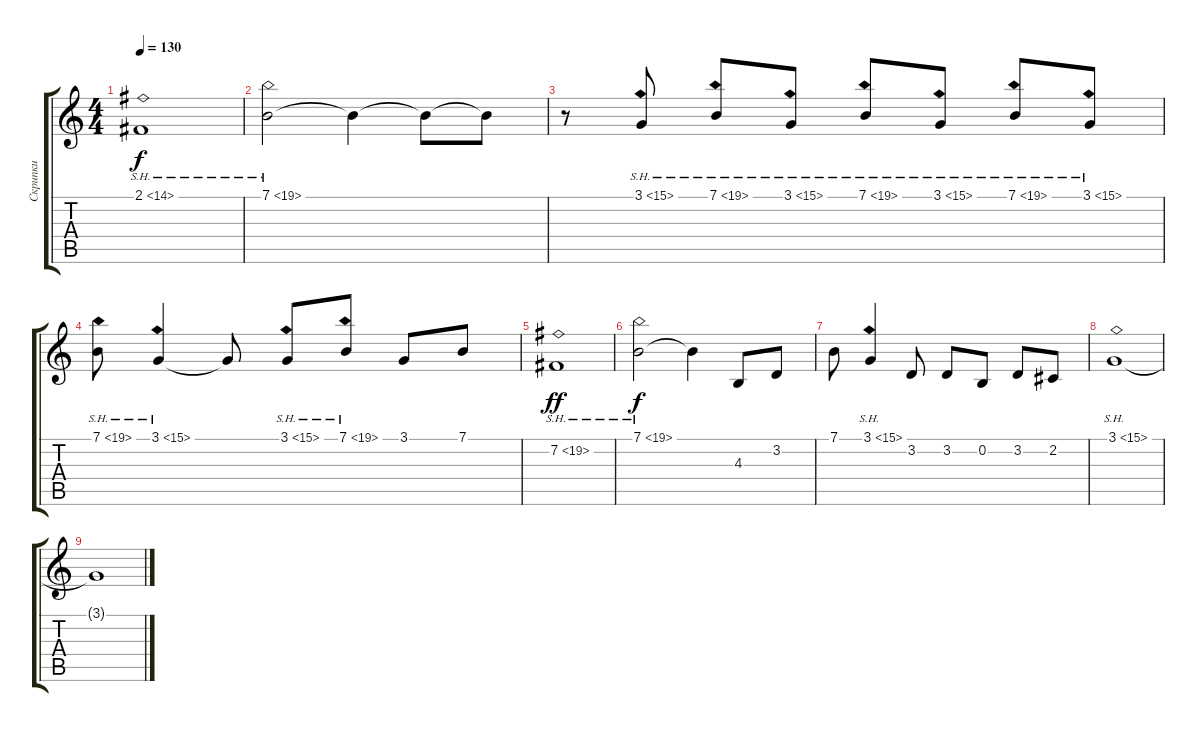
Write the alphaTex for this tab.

\track ("Скрипки" "Скрипки") {instrument stringensemble1}
\staff {score tabs}
\tuning (E4 B3 G3 D3 A2 E2) {hide}
\ts (4 4)
\tempo 130
\clef g2
\ks c
2.1{sh 12}.1{dy f} |
7.1{sh 12}.2 7.1{t}.4 7.1{t}.8 7.1{t}.8 |
r.8 3.1{sh 12}.8 7.1{sh 12}.8 3.1{sh 12}.8 7.1{sh 12}.8 3.1{sh 12}.8 7.1{sh 12}.8 3.1{sh 12}.8 |
7.1{sh 12}.8 3.1{sh 12}.4 3.1{t}.8 3.1{sh 12}.8 7.1{sh 12}.8 3.1.8 7.1.8 |
7.2{sh 12}.1{dy ff} |
7.1{sh 12}.2{dy f} 7.1{t}.4 4.3.8 3.2.8 |
7.1.8 3.1{sh 12}.4 3.2.8 3.2.8 0.2.8 3.2.8 2.2.8 |
3.1{sh 12}.1 |
3.1{t}.1
